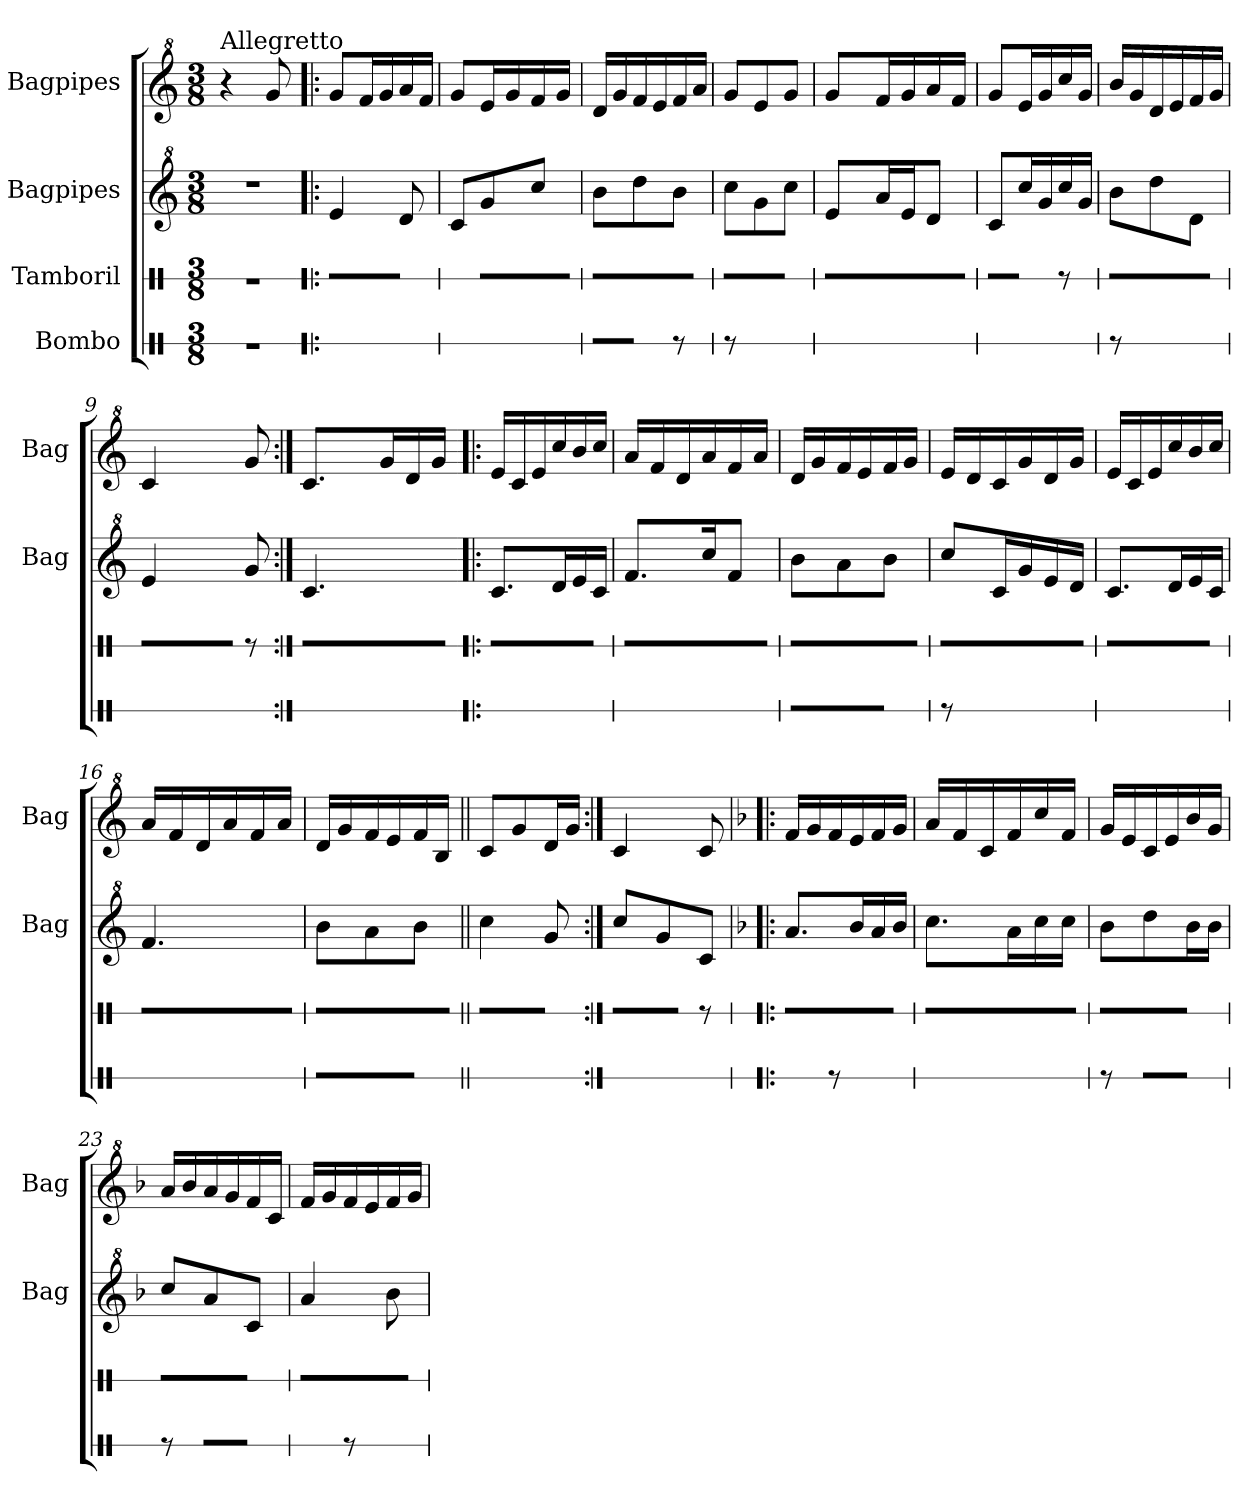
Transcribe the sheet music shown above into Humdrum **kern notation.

**kern	**kern	**kern	**kern
*part4	*part3	*part2	*part1
*staff4	*staff3	*staff2	*staff1
*I"Bombo	*I"Tamboril	*I"Bagpipes	*I"Bagpipes
*	*	*I'Bag	*I'Bag
*stria1	*stria1	*	*
*clefX	*clefX	*clefG^2	*clefG^2
*k[]	*k[]	*k[]	*k[]
*C:	*C:	*C:	*C:
*M3/8	*M3/8	*M3/8	*M3/8
=1	=1	=1	=1
!	!	!	!LO:TX:a:t=Allegretto
4.r	4.r	4.r	4r
.	.	.	8gg/
=2!|:	=2!|:	=2!|:	=2!|:
4.R\	8R\L	4ee/	8gg/L
.	16R\L	.	16ff/L
.	16R\J	.	16gg/
.	8R\J	8dd/	16aa/
.	.	.	16ff/JJ
=3	=3	=3	=3
4.R\	8R\	8cc/L	8gg/L
*	*tremolo	*	*
.	32R\LLL	8gg/	16ee/L
.	32R\	.	.
.	32R\	.	16gg/
.	32R\	.	.
.	32R\	8ccc/J	16ff/
.	32R\	.	.
.	32R\	.	16gg/JJ
.	32R\JJJ	.	.
=4	=4	=4	=4
8R\L	16R\LL	8bb\L	16dd/LL
.	16R\	.	16gg/
8R\J	16R\	8ddd\	16ff/
.	16R\	.	16ee/
8r	16R\	8bb\J	16ff/
.	16R\JJ	.	16aa/JJ
=5	=5	=5	=5
8r	8R\L	8ccc\L	8gg/L
4R\	8R^\	8gg\	8ee/
.	8R\J	8ccc\J	8gg/J
=6	=6	=6	=6
4.R\	32R\LLL	8ee/L	8gg/L
.	32R\	.	.
.	32R\	.	.
.	32R\	.	.
.	32R\	16aa/L	16ff/L
.	32R\	.	.
.	32R\	16ee/J	16gg/
.	32R\	.	.
.	32R\	8dd/J	16aa/
.	32R\	.	.
.	32R\	.	16ff/JJ
.	32R\JJJ	.	.
=7	=7	=7	=7
4.R\	8R\L	8cc/L	8gg/L
.	8R^\J	16ccc/L	16ee/L
.	.	16gg/	16gg/
.	8r	16ccc/	16ccc/
.	.	16gg/JJ	16gg/JJ
!!LO:LB:g=z
=8	=8	=8	=8
8r	16R\LL	8bb\L	16bb/LL
.	16R\	.	16gg/
4R\	16R\	8ddd\	16dd/
.	16R\	.	16ee/
.	16R\	8dd\J	16ff/
.	16R\JJ	.	16gg/JJ
=9	=9	=9	=9
4R\	32R\LLL	4ee/	4cc/
.	32R\	.	.
.	32R\	.	.
.	32R\	.	.
.	32R\	.	.
.	32R\	.	.
.	32R\	.	.
.	32R\JJJ	.	.
8R\	8r	8gg/	8gg/
=10:|!	=10:|!	=10:|!	=10:|!
4.R\	32R\LLL	4.cc/	8.cc/L
.	32R\	.	.
.	32R\	.	.
.	32R\	.	.
.	32R\	.	.
.	32R\	.	.
.	32R\	.	16gg/L
.	32R\	.	.
.	32R\	.	16dd/
.	32R\	.	.
.	32R\	.	16gg/JJ
.	32R\JJJ	.	.
=11!|:	=11!|:	=11!|:	=11!|:
4R\	16R\LL	8.cc/L	16ee/LL
.	16R\	.	16cc/
.	16R\	.	16ee/
.	16R\	16dd/L	16ccc/
8R\	16R\	16ee/	16bb/
.	16R\JJ	16cc/JJ	16ccc/JJ
=12	=12	=12	=12
4R\	32R\LLL	8.ff/L	16aa/LL
.	32R\	.	.
.	32R\	.	16ff/
.	32R\	.	.
.	32R\	.	16dd/
.	32R\	.	.
.	32R\	16ccc/K	16aa/
.	32R\	.	.
8R\	32R\	8ff/J	16ff/
.	32R\	.	.
.	32R\	.	16aa/JJ
.	32R\JJJ	.	.
=13	=13	=13	=13
8R\L	16.R\LL	8bb\L	16dd/LL
.	.	.	16gg/
.	32R\K	.	.
8R\	16.R\	8aa\	16ff/
.	.	.	16ee/
.	32R\K	.	.
8R\J	16.R\	8bb\J	16ff/
.	.	.	16gg/JJ
.	32R\JJk	.	.
!!LO:PB:g=z
=14	=14	=14	=14
8r	32R\LLL	8ccc/L	16ee/LL
.	32R\	.	.
.	32R\	.	16dd/
.	32R\	.	.
4R\	32R\	16cc/L	16cc/
.	32R\	.	.
.	32R\	16gg/	16gg/
.	32R\	.	.
.	32R\	16ee/	16dd/
.	32R\	.	.
.	32R\	16dd/JJ	16gg/JJ
.	32R\JJJ	.	.
=15	=15	=15	=15
4R\	16R\LL	8.cc/L	16ee/LL
.	16R\	.	16cc/
.	16R\	.	16ee/
.	16R\	16dd/L	16ccc/
8R\	16R\	16ee/	16bb/
.	16R\JJ	16cc/JJ	16ccc/JJ
=16	=16	=16	=16
4R\	32R\LLL	4.ff/	16aa/LL
.	32R\	.	.
.	32R\	.	16ff/
.	32R\	.	.
.	32R\	.	16dd/
.	32R\	.	.
.	32R\	.	16aa/
.	32R\	.	.
8R\	32R\	.	16ff/
.	32R\	.	.
.	32R\	.	16aa/JJ
.	32R\JJJ	.	.
=17	=17	=17	=17
8R\L	16.R\LL	8bb\L	16dd/LL
.	.	.	16gg/
.	32R\K	.	.
8R\	16.R\	8aa\	16ff/
.	.	.	16ee/
.	32R\K	.	.
8R\J	16.R\	8bb\J	16ff/
.	.	.	16b/JJ
.	32R\JJk	.	.
=18||	=18||	=18||	=18||
8R\	8R\L	4ccc\	8cc/L
4R\	8R^\	.	8gg/
.	8R\J	8gg/	16dd/L
.	.	.	16gg/JJ
=19:|!	=19:|!	=19:|!	=19:|!
4.R\	16R\LL	8ccc/L	4cc/
.	16R\	.	.
.	16R\	8gg/	.
.	16R\JJ	.	.
.	8r	8cc/J	8cc/
!!LO:LB:g=z
=20!|:	=20!|:	=20!|:	=20!|:
*	*	*k[b-]	*k[b-]
*	*	*F:	*F:
8R\	16R^\LL	8.aa/L	16ff/LL
.	16R\	.	16gg/
8r	16R^\	.	16ff/
.	16R^\	16bb-/L	16ee/
8R\	16R\	16aa/	16ff/
.	16R^\JJ	16bb-/JJ	16gg/JJ
=21	=21	=21	=21
4.R\	32R\LLL	8.ccc\L	16aa/LL
.	32R\	.	.
.	32R\	.	16ff/
.	32R\	.	.
.	32R\	.	16cc/
.	32R\	.	.
.	32R\	16aa\L	16ff/
.	32R\	.	.
.	32R\	16ccc\	16ccc/
.	32R\	.	.
.	32R\	16ccc\JJ	16ff/JJ
.	32R\JJJ	.	.
*	*Xtremolo	*	*
=22	=22	=22	=22
8r	8R\L	8bb-\L	16gg/LL
.	.	.	16ee/
8R\L	8R^\	8ddd\	16cc/
.	.	.	16ee/
8R\J	8R^\J	16bb-\L	16bb-/
.	.	16bb-\JJ	16gg/JJ
=23	=23	=23	=23
8r	8R\L	8ccc/L	16aa/LL
.	.	.	16bb-/
8R\L	8R^\	8aa/	16aa/
.	.	.	16gg/
8R\J	8R^\J	8cc/J	16ff/
.	.	.	16cc/JJ
=24	=24	=24	=24
8R\	16R^\LL	4aa/	16ff/LL
.	16R\	.	16gg/
8r	16R^\	.	16ff/
.	16R^\	.	16ee/
8R\	16R\	8bb-\	16ff/
.	16R^\JJ	.	16gg/JJ
=	=	=	=
*-	*-	*-	*-
